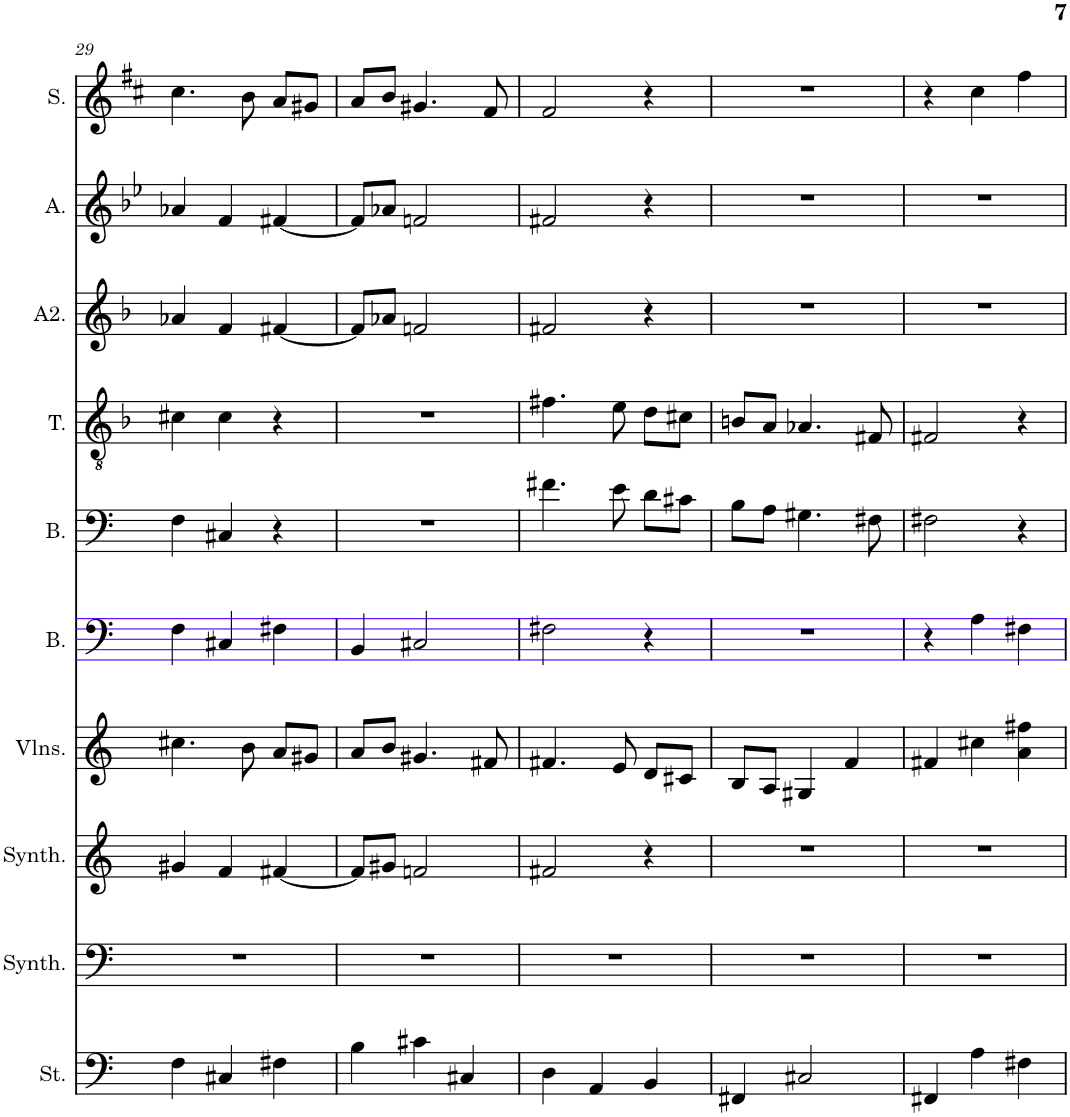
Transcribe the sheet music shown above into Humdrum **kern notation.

**kern	**kern	**kern	**kern	**kern	**kern	**kern	**kern	**kern	**kern
*part10	*part9	*part8	*part7	*part6	*part5	*part4	*part3	*part2	*part1
*staff10	*staff9	*staff8	*staff7	*staff6	*staff5	*staff4	*staff3	*staff2	*staff1
*I"Cordes, D'Bass/Strings, etc	*I"Synthétiseur d'instruments à cordes, Synth strings, etc	*I"Synthétiseur d'instruments à cordes, Synth strings 2	*I"Violons, 1st violins	*I"Basse 2	*I"Basse	*I"Ténor	*I"Alto 2	*I"Alto	*I"Soprano
*I'St.	*I'Synth.	*I'Synth.	*I'Vlns.	*I'B.	*I'B.	*I'T.	*I'A2.	*I'A.	*I'S.
!!LO:PB:g=z
*clefF4	*clefG2	*clefG2	*clefG2	*clefF4	*clefF4	*clefGv2	*clefG2	*clefG2	*clefG2
*k[]	*k[]	*k[]	*k[]	*k[]	*k[]	*k[b-]	*k[b-]	*k[b-e-]	*k[f#c#]
*M3/4	*M3/4	*M3/4	*M3/4	*M3/4	*M3/4	*M3/4	*M3/4	*M3/4	*M3/4
=29	=29	=29	=29	=29	=29	=29	=29	=29	=29
4F\	2.r	4g#X/	4.cc#X\	4F\	4F\	4c#X\	4a-X/	4a-X/	4.cc#\
4C#X/	.	4f/	.	4C#X/	4C#X/	4c#\	4f/	4f/	.
.	.	.	8b\	.	.	.	.	.	8b\
4F#X\	.	[4f#X/	8a/L	4F#X\	4r	4r	[4f#X/	[4f#X/	8a/L
.	.	.	8g#X/J	.	.	.	.	.	8g#X/J
=30	=30	=30	=30	=30	=30	=30	=30	=30	=30
4B\	2.r	8f#/L]	8a/L	4BB/	2.r	2.r	8f#/L]	8f#/L]	8a/L
.	.	8g#X/J	8b/J	.	.	.	8a-X/J	8a-X/J	8b/J
4c#X\	.	2fn/	4.g#X/	2C#X/	.	.	2fn/	2fn/	4.g#X/
4C#X/	.	.	.	.	.	.	.	.	.
.	.	.	8f#X/	.	.	.	.	.	8f#/
=31	=31	=31	=31	=31	=31	=31	=31	=31	=31
4D\	2.r	2f#X/	4.f#X/	2F#X\	4.f#X\	4.f#X\	2f#X/	2f#X/	2f#/
4AA/	.	.	.	.	.	.	.	.	.
.	.	.	8e/	.	8e\	8e\	.	.	.
4BB/	.	4r	8d/L	4r	8d\L	8d\L	4r	4r	4r
.	.	.	8c#X/J	.	8c#X\J	8c#X\J	.	.	.
=32	=32	=32	=32	=32	=32	=32	=32	=32	=32
4FF#X/	2.r	2.r	8B/L	2.r	8B\L	8Bn/L	2.r	2.r	2.r
.	.	.	8A/J	.	8A\J	8A/J	.	.	.
2C#X/	.	.	4G#X/	.	4.G#X\	4.A-X/	.	.	.
.	.	.	4f/	.	.	.	.	.	.
.	.	.	.	.	8F#X\	8F#X/	.	.	.
=33	=33	=33	=33	=33	=33	=33	=33	=33	=33
4FF#X/	2.r	2.r	4f#X/	4r	2F#X\	2F#X/	2.r	2.r	4r
4A\	.	.	4cc#X\	4A\	.	.	.	.	4cc#\
4F#X\	.	.	4a\ 4ff#X\	4F#X\	4r	4r	.	.	4ff#\
=	=	=	=	=	=	=	=	=	=
*-	*-	*-	*-	*-	*-	*-	*-	*-	*-
